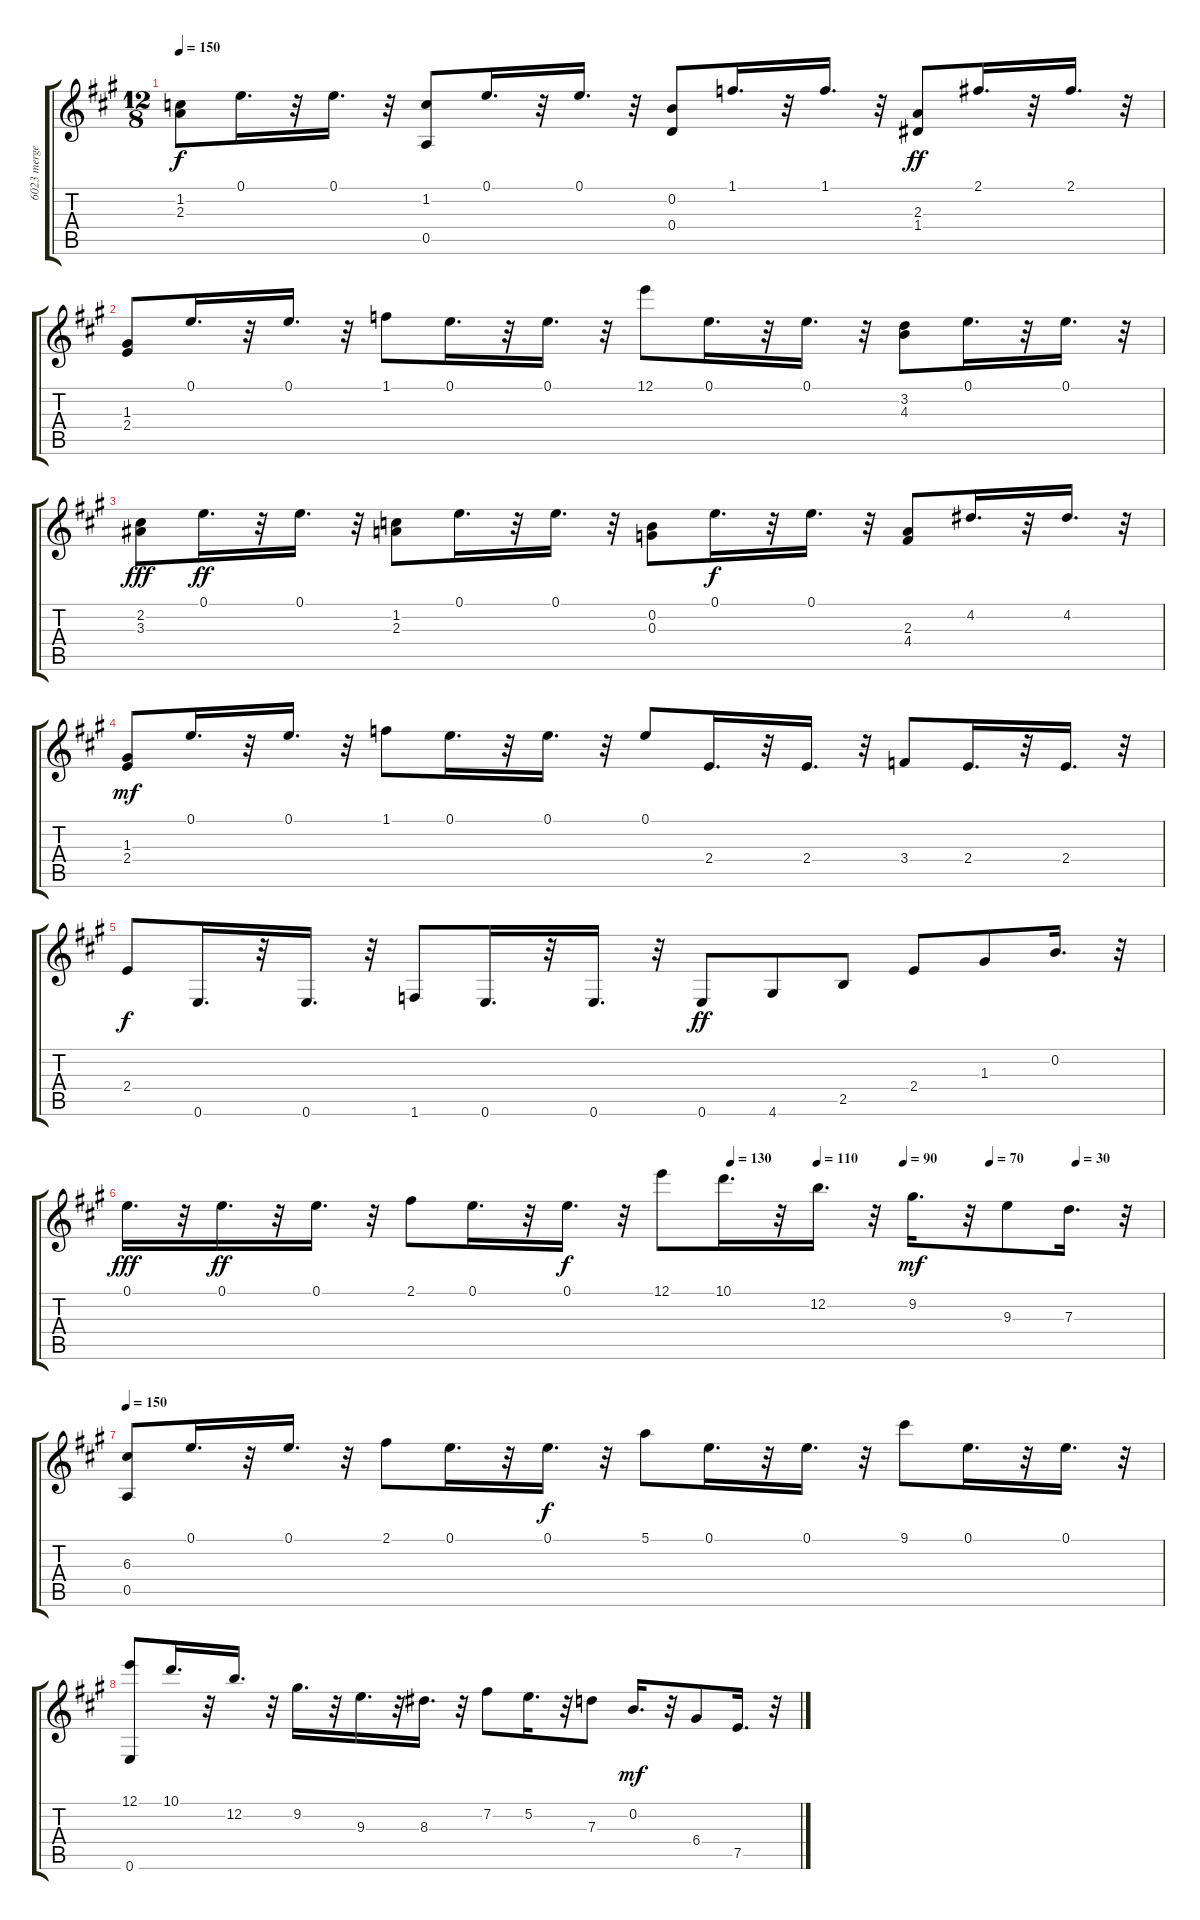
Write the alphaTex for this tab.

\track ("6023 merged         " "6023 merge") {instrument acousticguitarnylon}
\staff {score tabs}
\tuning (E4 B3 G3 D3 A2 E2) {hide}
\ts (12 8)
\tempo 150
\clef g2
\ks a
(1.2 2.3).8{dy f} 0.1.16{d} r.32 0.1.16{d} r.32 (1.2 0.5).8 0.1.16{d} r.32 0.1.16{d} r.32 (0.2 0.4).8 1.1.16{d} r.32 1.1.16{d} r.32 (2.3 1.4).8{dy ff} 2.1.16{d} r.32 2.1.16{d} r.32 |
(1.3 2.4).8 0.1.16{d} r.32 0.1.16{d} r.32 1.1.8 0.1.16{d} r.32 0.1.16{d} r.32 12.1.8 0.1.16{d} r.32 0.1.16{d} r.32 (3.2 4.3).8 0.1.16{d} r.32 0.1.16{d} r.32 |
(2.2 3.3).8{dy fff} 0.1.16{d dy ff} r.32 0.1.16{d} r.32 (1.2 2.3).8 0.1.16{d} r.32 0.1.16{d} r.32 (0.2 0.3).8 0.1.16{d dy f} r.32 0.1.16{d} r.32 (2.3 4.4).8 4.2.16{d} r.32 4.2.16{d} r.32 |
(1.3 2.4).8{dy mf} 0.1.16{d} r.32 0.1.16{d} r.32 1.1.8 0.1.16{d} r.32 0.1.16{d} r.32 0.1.8 2.4.16{d} r.32 2.4.16{d} r.32 3.4.8 2.4.16{d} r.32 2.4.16{d} r.32 |
2.4.8{dy f} 0.6.16{d} r.32 0.6.16{d} r.32 1.6.8 0.6.16{d} r.32 0.6.16{d} r.32 0.6.8{dy ff} 4.6.8 2.5.8 2.4.8 1.3.8 0.2.16{d} r.32 |
\tempo (130 0.5833333333333334)
\tempo (110 0.6666666666666666)
\tempo (90 0.75)
\tempo (70 0.8333333333333334)
\tempo (30 0.9166666666666666)
0.1.16{d dy fff} r.32 0.1.16{d dy ff} r.32 0.1.16{d} r.32 2.1.8 0.1.16{d} r.32 0.1.16{d dy f} r.32 12.1.8 10.1.16{d} r.32 12.2.16{d} r.32 9.2.16{d dy mf} r.32 9.3.8 7.3.16{d} r.32 |
\tempo 150
(6.3 0.5).8 0.1.16{d} r.32 0.1.16{d} r.32 2.1.8 0.1.16{d} r.32 0.1.16{d dy f} r.32 5.1.8 0.1.16{d} r.32 0.1.16{d} r.32 9.1.8 0.1.16{d} r.32 0.1.16{d} r.32 |
(12.1 0.6).8 10.1.16{d} r.32 12.2.16{d} r.32 9.2.16{d} r.32 9.3.16{d} r.32 8.3.16{d} r.32 7.2.8 5.2.16{d} r.32 7.3.8 0.2.16{d dy mf} r.32 6.4.8 7.5.16{d} r.32
